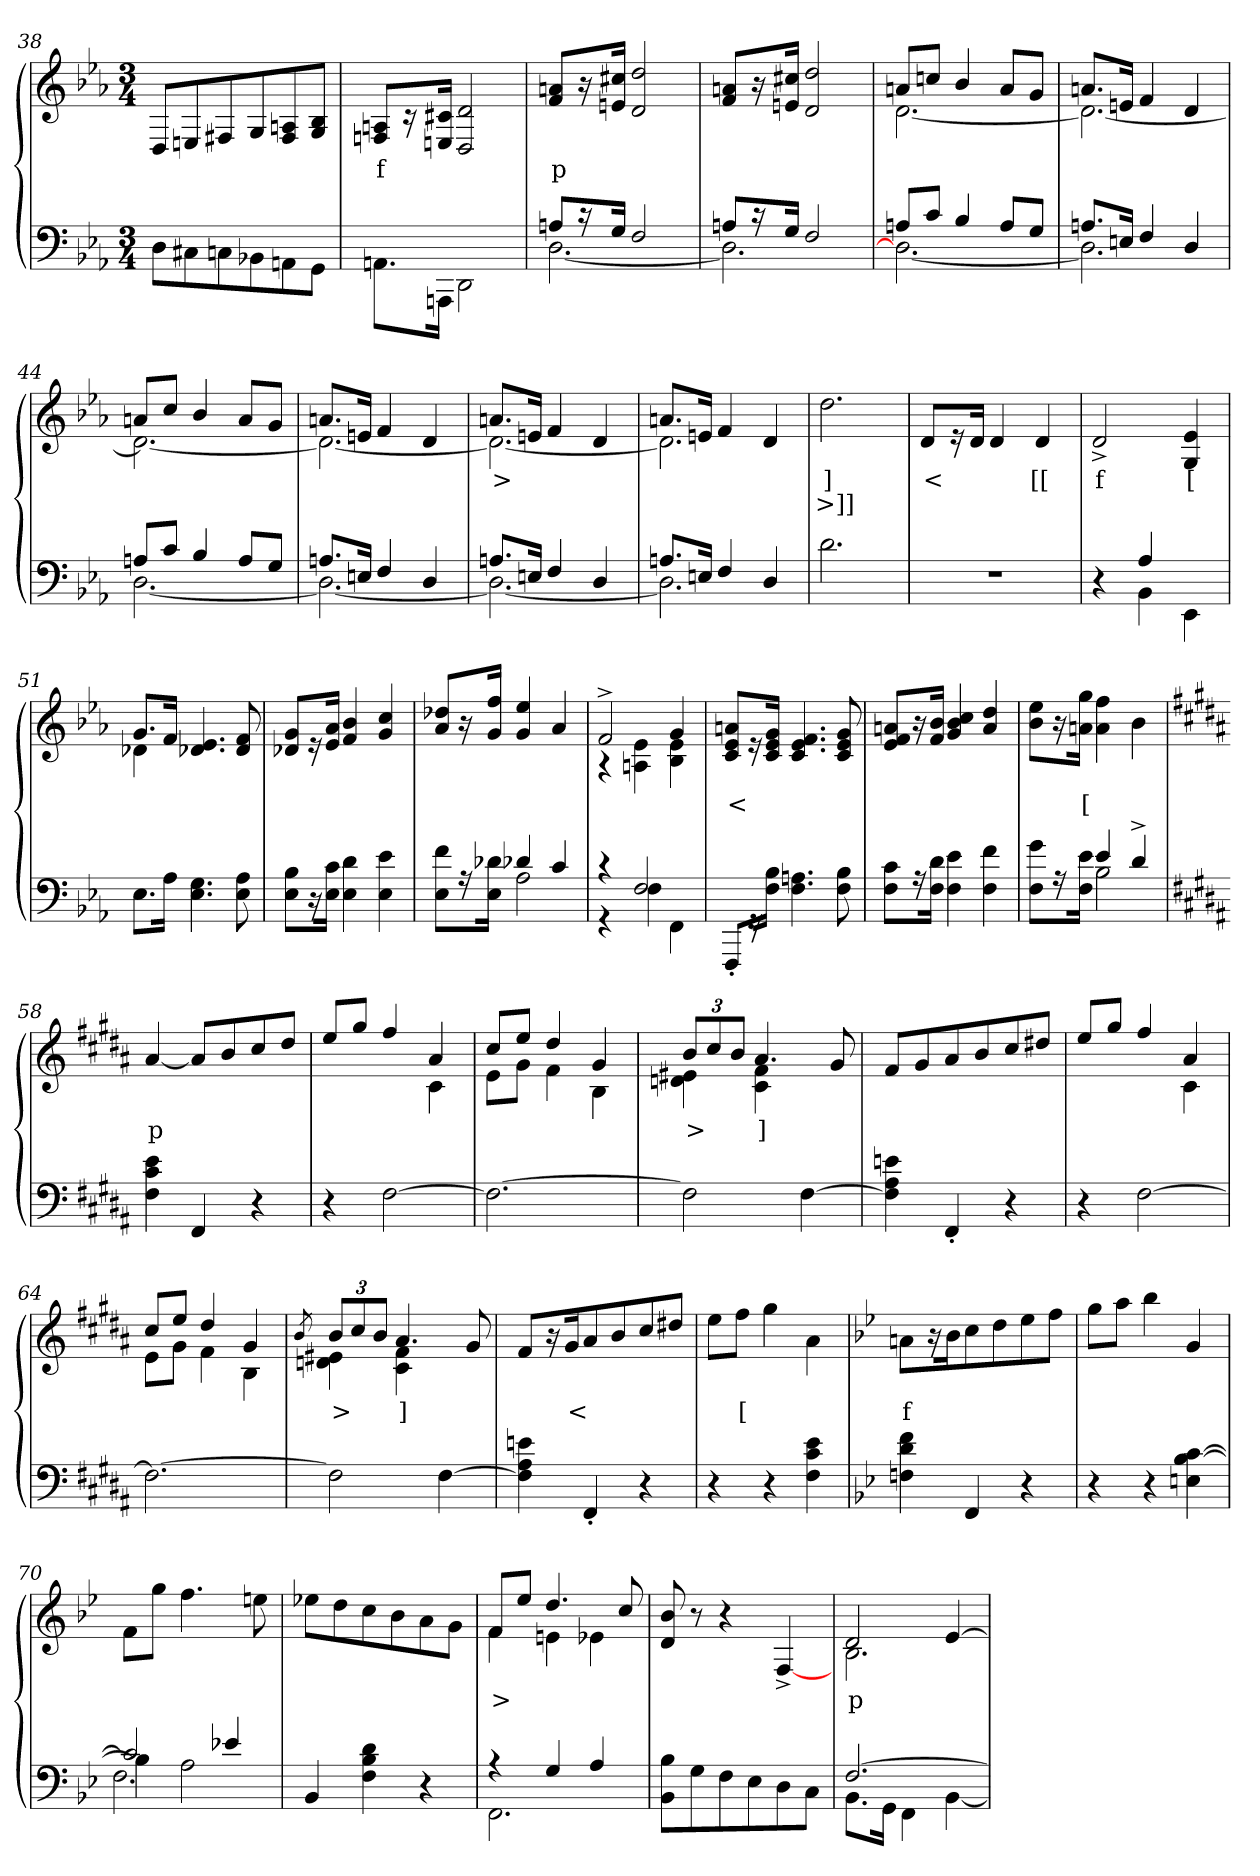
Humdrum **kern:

**kern	**kern	**text	**text
*part2	*part1	*part1	*part1
*staff2	*staff1	*staff1	*staff1
*clefF4	*clefG2	*	*
*k[b-e-a-]	*k[b-e-a-]	*	*
*M3/4	*M3/4	*	*
=38	=38	=38	=38
8DL	8DL	.	.
8C#X\	8En	.	.
8Cn	8F#X	.	.
8BB-X	8G	.	.
8AAn	8An 8F#	.	.
8GGJ	8B- 8GJ	.	.
=39	=39	=39	=39
8.AAn\L	8An 8FnL	f	.
.	16r	.	.
16AAAnJk	16c#X 16EnJk	.	.
2DD\	2d 2D	.	.
=40	=40	=40	=40
*^	*	*	*
8AnL	[2.D	8an 8fL	p	.
16r	.	16r	[	.
16GJk	.	16cc#X 16enJk	.	.
2F	.	2dd 2d	.	.
=41	=41	=41	=41	=41
8AnL	2.D]	8an 8fL	.	.
16r	.	16r	.	.
16GJk	.	16cc#X 16enJk	.	.
2F	.	2dd 2d	.	.
=42	=42	=42	=42	=42
*	*	*^	*	*
8AnL	2.D_	8anL	[2.d	.	.
8cJ	.	8ccnJ	.	.	.
4B-	.	4b-	.	.	.
8AL	.	8aL	.	.	.
8GJ	.	8gJ	.	.	.
=43	=43	=43	=43	=43	=43
8.AnL	2.D]	8.anL	2.d_	.	.
16EnJk	.	16enJk	.	.	.
4F	.	4f	.	.	.
4D	.	4d	.	.	.
=44	=44	=44	=44	=44	=44
8AnL	[2.D	8anL	2.d_	.	.
8cJ	.	8ccJ	.	.	.
4B-	.	4b-	.	.	.
8AL	.	8aL	.	.	.
8GJ	.	8gJ	.	.	.
=45	=45	=45	=45	=45	=45
8.AnL	2.D_	8.anL	2.d_	.	.
16EnJk	.	16enJk	.	.	.
4F	.	4f	.	.	.
4D	.	4d	.	.	.
=46	=46	=46	=46	=46	=46
8.AnL	2.D_	8.anL	2.d_	>	.
16EnJk	.	16enJk	.	.	.
4F	.	4f	.	.	.
4D	.	4d	.	.	.
=47	=47	=47	=47	=47	=47
8.AnL	2.D]	8.anL	2.d]	.	.
16EnJk	.	16enJk	.	.	.
4F	.	4f	.	.	.
4D	.	4d	.	.	.
*v	*v	*	*	*	*
*	*v	*v	*	*
=48	=48	=48	=48
2.d	2.dd	]	>]]
=49	=49	=49	=49
2.r	8dL	<	.
.	16r	.	.
.	16dJk	.	.
.	4d	.	.
.	4d	[[	.
=50	=50	=50	=50
*^	*	*	*
4r	4ryy	2d^>	f	.
4A-/	4BB-	.	.	.
4ryy	4EE-\	4e- 4G	[	.
*v	*v	*	*	*
=51	=51	=51	=51
*	*^	*	*
8.E-L	8.gL	4d-	.	.
16A-Jk	16fJk	.	.	.
4.G 4.E-	4.e- 4.d-X	2ryy	.	.
8A- 8E-	8f 8d-	.	.	.
*	*v	*v	*	*
=52	=52	=52	=52
8B- 8E-L	8g 8d-XL	.	.
16r	16r	.	.
16c 16E-Jk	16a- 16e-Jk	.	.
4d 4E-	4b- 4f	.	.
4e- 4E-	4cc 4g	.	.
=53	=53	=53	=53
*^	*	*	*
4ryy	8f 8E-L	8dd-X/ 8a-/L	.	.
.	16r	16r	[	.
.	16d- 16E-Jk	16ff 16gJk	.	.
4d-X	2A-	4ee-/ 4g/	.	.
4c	.	4a-	.	.
=54	=54	=54	=54	=54
*	*	*^	*	*
4r	4r	2f^>	4r	.	.
2F	4F	.	4e- 4An	.	.
.	4FF	4g	4e- 4B-	.	.
*v	*v	*	*	*	*
*	*v	*v	*	*
=55	=55	=55	=55
8FFF'>/L	8an 8e- 8cL	<	.
16r	16r	.	.
16B-\ 16F\Jk	16g 16e- 16cJk	.	.
4.An 4.F	4.f 4.e- 4.c	.	.
8B- 8F	8g 8e- 8c	.	.
=56	=56	=56	=56
8c 8FL	8an 8f 8e-L	.	.
16r	16r	.	.
16d 16FJk	16b- 16fJk	.	.
4e- 4F	4cc 4b- 4g	.	.
4f 4F	4dd/ 4a/	.	.
=57	=57	=57	=57
*^	*	*	*
4ryy	8g 8FL	8ee- 8b-L	.	.
.	16r	16r	.	.
.	16e- 16FJk	16gg 16anJk	[	.
4e-	2B-	4ff 4a	.	.
4d^>	.	4b-	.	.
*v	*v	*	*	*
=58	=58	=58	=58
*k[f#c#g#d#a#]	*k[f#c#g#d#a#]	*	*
4e 4c# 4F#	[4a#	p	.
4FF#	8a#/L]	.	.
.	8b	.	.
4r	8cc#	.	.
.	8dd#J	.	.
=59	=59	=59	=59
*	*^	*	*
4r	8ee/L	2ryy	.	.
.	8gg#J	.	.	.
[2F#	4ff#/	.	.	.
.	4a#	4c#	.	.
=60	=60	=60	=60	=60
2.F#_	8cc#L	8eL	.	.
.	8eeJ	8g#J	.	.
.	4dd#	4f#	.	.
.	4g#	4B	.	.
=61	=61	=61	=61	=61
2F#]	12bL	4e#X 4dn	>	.
.	12cc#	.	.	.
.	12bJ	.	.	.
.	4.a#	4f# 4c#	]	.
[4F#	.	4ryy	.	.
.	8g#	.	.	.
*	*v	*v	*	*
=62	=62	=62	=62
4en 4A# 4F#]	8f#L	.	.
.	8g#	.	.
4FF#'>	8a#	.	.
.	8b	.	.
4r	8cc#	.	.
.	8dd#XJ	.	.
=63	=63	=63	=63
*	*^	*	*
4r	8ee/L	2ryy	.	.
.	8gg#J	.	.	.
[2F#	4ff#/	.	.	.
.	4a#	4c#	.	.
=64	=64	=64	=64	=64
2.F#_	8cc#L	8eL	.	.
.	8eeJ	8g#J	.	.
.	4dd#	4f#	.	.
.	4g#	4B	.	.
=65	=65	=65	=65	=65
.	8qb/	.	.	.
2F#]	12bL	4e#X 4dn	>	.
.	12cc#	.	.	.
.	12bJ	.	.	.
.	4.a#	4f# 4c#	]	.
[4F#	.	4ryy	.	.
.	8g#	.	.	.
*	*v	*v	*	*
=66	=66	=66	=66
4en 4A# 4F#]	8f#L	.	.
.	16r	.	.
.	16g#	<	.
4FF#'>	8a#	.	.
.	8b	.	.
4r	8cc#	.	.
.	8dd#XJ	.	.
=67	=67	=67	=67
4r	8eeL	.	.
.	8ff#J	[	.
4r	4gg#	.	.
4e 4c# 4F#	4a#\	.	.
=68	=68	=68	=68
*k[b-e-]	*k[b-e-]	*	*
4f 4d 4Fn	8anL	f	.
.	16r	.	.
.	16b-	.	.
4FF	8cc	.	.
.	8dd	.	.
4r	8ee-	.	.
.	8ffJ	.	.
=69	=69	=69	=69
4r	8ggL	.	.
.	8aaJ	.	.
4r	4bb-	.	.
[4c [4B- 4En	4g	.	.
=70	=70	=70	=70
*^	*	*	*
*	*^	*	*	*
2c]	4B-]	2.F\	8fL	.	.
.	.	.	8ggJ	.	.
.	2A	.	4.ff	.	.
4e-X	.	.	.	.	.
.	.	.	8een	.	.
*v	*v	*v	*	*	*
=71	=71	=71	=71
4BB-	8ee-XL	.	.
.	8dd	.	.
4d 4B- 4F	8cc	.	.
.	8b-	.	.
4r	8a	.	.
.	8gJ	.	.
=72	=72	=72	=72
*^	*^	*	*
4r	2.FF	8fL	4f	>	.
.	.	8ee-J	.	.	.
4G	.	4.dd	4en	.	.
4A	.	.	4e-X	.	.
.	.	8cc	.	.	.
*v	*v	*	*	*	*
*	*v	*v	*	*
=73	=73	=73	=73
8B- 8BB-L	8b- 8d	.	.
8G	8r	.	.
8F	4r	.	.
8E-	.	.	.
8D	[4F^>/	.	.
8CJ	.	.	.
=74	=74	=74	=74
*^	*^	*	*
[2.F	8.BB-L	2d	2.B-	p	.
.	16GGJk	.	.	.	.
.	4FF	.	.	.	.
.	[4BB-	[4e-	.	.	.
*v	*v	*	*	*	*
*	*v	*v	*	*
=	=	=	=
*-	*-	*-	*-
